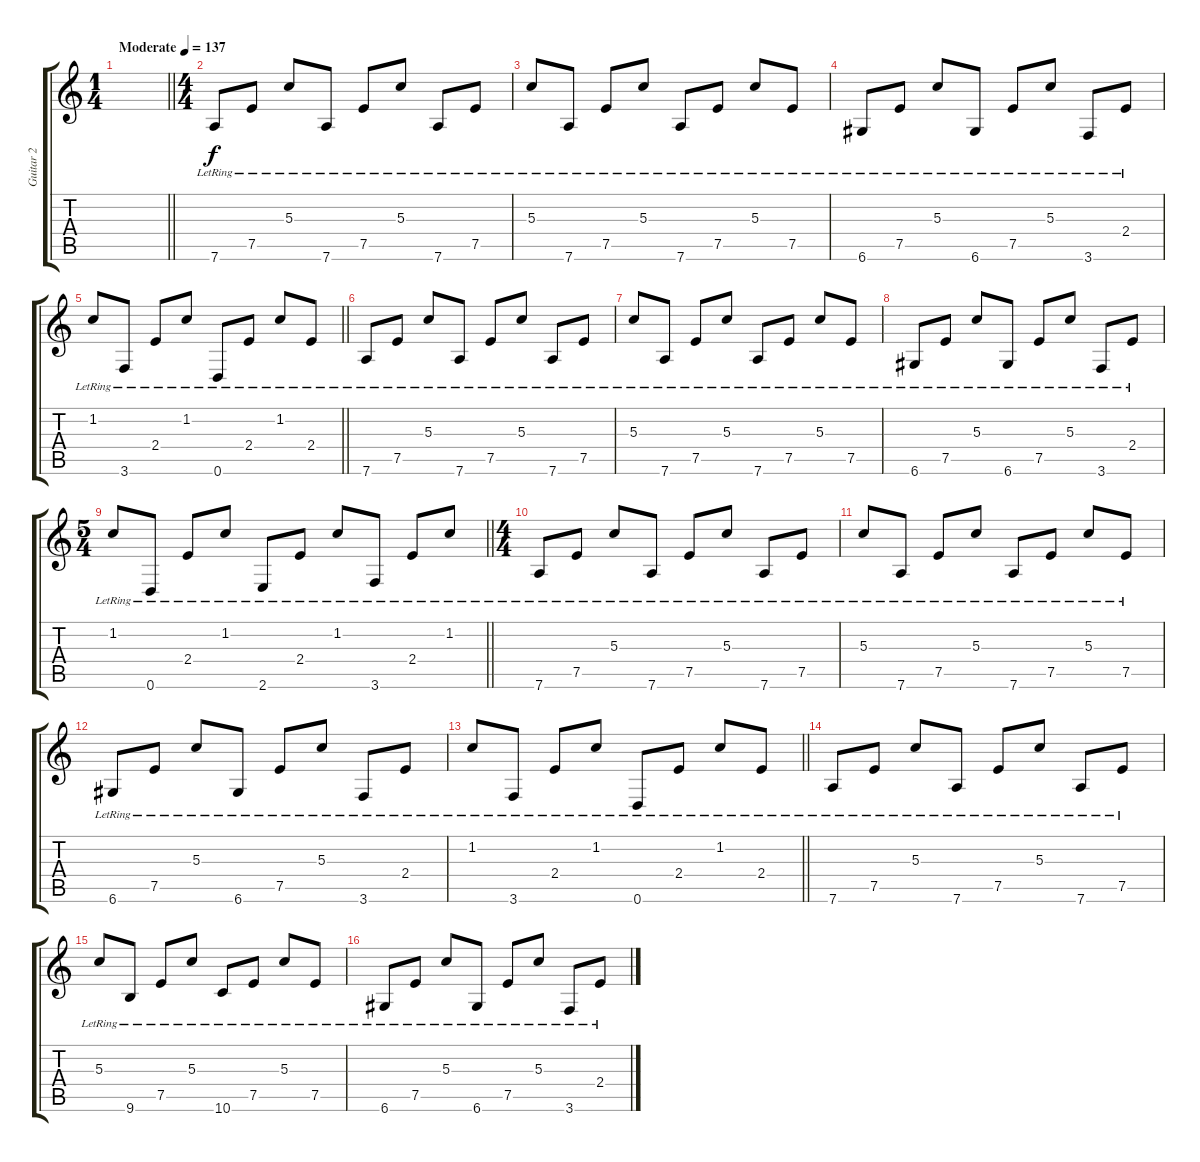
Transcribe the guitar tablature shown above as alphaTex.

\track ("Guitar 2" "Guitar 2") {instrument overdrivenguitar}
\staff {score tabs}
\tuning (E4 B3 G3 D3 A2 D2) {hide}
\ts (1 4)
\tempo (137 "Moderate")
\clef g2
\barLineRight lightlight
\ks c
|
\ts (4 4)
7.6{lr}.8{instrument overdrivenguitar} 7.5{lr}.8 5.3{lr}.8 7.6{lr}.8 7.5{lr}.8 5.3{lr}.8 7.6{lr}.8 7.5{lr}.8 |
5.3{lr}.8 7.6{lr}.8 7.5{lr}.8 5.3{lr}.8 7.6{lr}.8 7.5{lr}.8 5.3{lr}.8 7.5{lr}.8 |
6.6{lr}.8 7.5{lr}.8 5.3{lr}.8 6.6{lr}.8 7.5{lr}.8 5.3{lr}.8 3.6{lr}.8 2.4{lr}.8 |
\barLineRight lightlight
1.2{lr}.8 3.6{lr}.8 2.4{lr}.8 1.2{lr}.8 0.6{lr}.8 2.4{lr}.8 1.2{lr}.8 2.4{lr}.8 |
7.6{lr}.8 7.5{lr}.8 5.3{lr}.8 7.6{lr}.8 7.5{lr}.8 5.3{lr}.8 7.6{lr}.8 7.5{lr}.8 |
5.3{lr}.8 7.6{lr}.8 7.5{lr}.8 5.3{lr}.8 7.6{lr}.8 7.5{lr}.8 5.3{lr}.8 7.5{lr}.8 |
6.6{lr}.8 7.5{lr}.8 5.3{lr}.8 6.6{lr}.8 7.5{lr}.8 5.3{lr}.8 3.6{lr}.8 2.4{lr}.8 |
\ts (5 4)
\barLineRight lightlight
1.2{lr}.8 0.6{lr}.8 2.4{lr}.8 1.2{lr}.8 2.6{lr}.8 2.4{lr}.8 1.2{lr}.8 3.6{lr}.8 2.4{lr}.8 1.2{lr}.8 |
\ts (4 4)
7.6{lr}.8 7.5{lr}.8 5.3{lr}.8 7.6{lr}.8 7.5{lr}.8 5.3{lr}.8 7.6{lr}.8 7.5{lr}.8 |
5.3{lr}.8 7.6{lr}.8 7.5{lr}.8 5.3{lr}.8 7.6{lr}.8 7.5{lr}.8 5.3{lr}.8 7.5{lr}.8 |
6.6{lr}.8 7.5{lr}.8 5.3{lr}.8 6.6{lr}.8 7.5{lr}.8 5.3{lr}.8 3.6{lr}.8 2.4{lr}.8 |
\barLineRight lightlight
1.2{lr}.8 3.6{lr}.8 2.4{lr}.8 1.2{lr}.8 0.6{lr}.8 2.4{lr}.8 1.2{lr}.8 2.4{lr}.8 |
7.6{lr}.8 7.5{lr}.8 5.3{lr}.8 7.6{lr}.8 7.5{lr}.8 5.3{lr}.8 7.6{lr}.8 7.5{lr}.8 |
5.3{lr}.8 9.6{lr}.8 7.5{lr}.8 5.3{lr}.8 10.6{lr}.8 7.5{lr}.8 5.3{lr}.8 7.5{lr}.8 |
6.6{lr}.8 7.5{lr}.8 5.3{lr}.8 6.6{lr}.8 7.5{lr}.8 5.3{lr}.8 3.6{lr}.8 2.4{lr}.8
